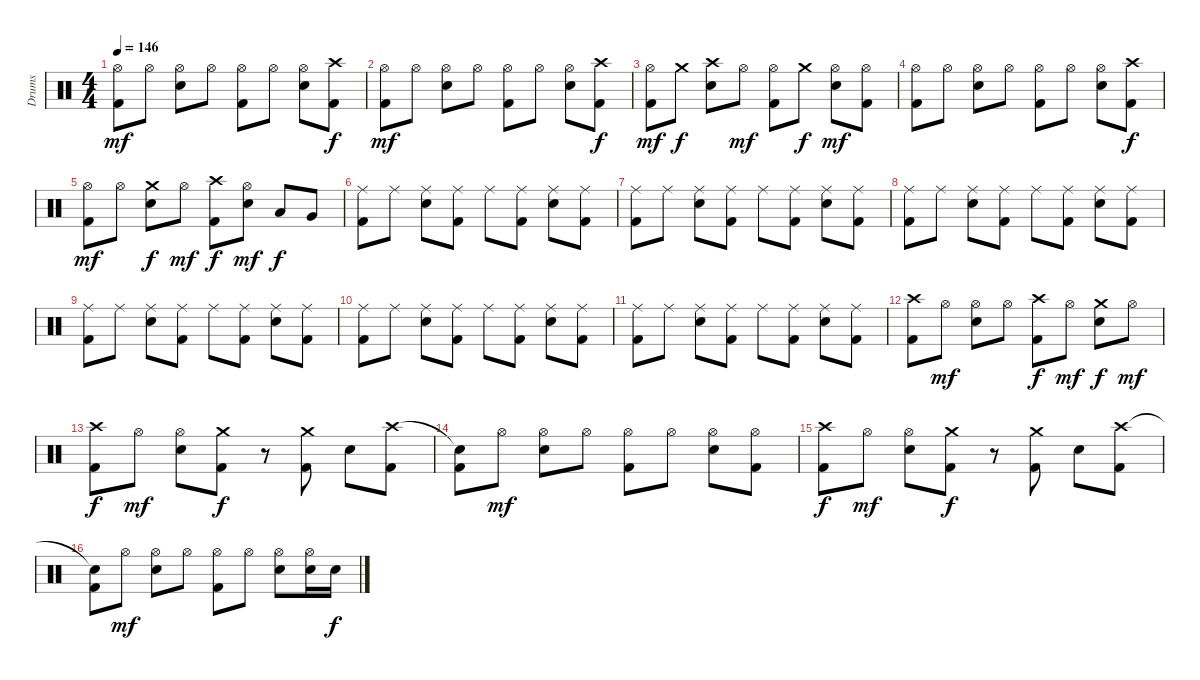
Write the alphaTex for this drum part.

\track ("Drums" "Drums") {instrument percussion}
\staff {score}
\articulation defaults
\ts (4 4)
\tempo 146
\clef neutral
\ks c
("Hi-Hat (open)" "Kick (hit) 2").8{dy mf} "Hi-Hat (open)".8 ("Hi-Hat (open)" "Electric Snare (hit)").8 "Hi-Hat (open)".8 ("Hi-Hat (open)" "Kick (hit) 2").8 "Hi-Hat (open)".8 ("Hi-Hat (open)" "Electric Snare (hit)").8 ("Crash high (hit)" "Kick (hit) 2").8{dy f} |
("Hi-Hat (open)" "Kick (hit) 2").8{dy mf} "Hi-Hat (open)".8 ("Hi-Hat (open)" "Electric Snare (hit)").8 "Hi-Hat (open)".8 ("Hi-Hat (open)" "Kick (hit) 2").8 "Hi-Hat (open)".8 ("Hi-Hat (open)" "Electric Snare (hit)").8 ("Crash high (hit)" "Kick (hit) 2").8{dy f} |
("Hi-Hat (open)" "Kick (hit) 2").8{dy mf} "Crash medium (hit)".8{dy f} ("Crash high (hit)" "Electric Snare (hit)").8 "Hi-Hat (open)".8{dy mf} ("Hi-Hat (open)" "Kick (hit) 2").8 "Crash medium (hit)".8{dy f} ("Hi-Hat (open)" "Electric Snare (hit)").8{dy mf} ("Hi-Hat (open)" "Kick (hit) 2").8 |
("Hi-Hat (open)" "Kick (hit) 2").8 "Hi-Hat (open)".8 ("Hi-Hat (open)" "Electric Snare (hit)").8 "Hi-Hat (open)".8 ("Hi-Hat (open)" "Kick (hit) 2").8 "Hi-Hat (open)".8 ("Hi-Hat (open)" "Electric Snare (hit)").8 ("Crash high (hit)" "Kick (hit) 2").8{dy f} |
("Hi-Hat (open)" "Kick (hit) 2").8{dy mf} "Hi-Hat (open)".8 ("Crash medium (hit)" "Electric Snare (hit)").8{dy f} "Hi-Hat (open)".8{dy mf} ("Crash high (hit)" "Kick (hit) 2").8{dy f} ("Hi-Hat (open)" "Electric Snare (hit)").8{dy mf} "Low Tom (hit)".8{dy f} "Very Low Tom (hit)".8 |
("Ride (middle)" "Kick (hit) 2").8 "Ride (middle)".8 ("Ride (middle)" "Electric Snare (hit)").8 ("Ride (middle)" "Kick (hit) 2").8 "Ride (middle)".8 ("Ride (middle)" "Kick (hit) 2").8 ("Ride (middle)" "Electric Snare (hit)").8 ("Ride (middle)" "Kick (hit) 2").8 |
("Ride (middle)" "Kick (hit) 2").8 "Ride (middle)".8 ("Ride (middle)" "Electric Snare (hit)").8 ("Ride (middle)" "Kick (hit) 2").8 "Ride (middle)".8 ("Ride (middle)" "Kick (hit) 2").8 ("Ride (middle)" "Electric Snare (hit)").8 ("Ride (middle)" "Kick (hit) 2").8 |
("Ride (middle)" "Kick (hit) 2").8 "Ride (middle)".8 ("Ride (middle)" "Electric Snare (hit)").8 ("Ride (middle)" "Kick (hit) 2").8 "Ride (middle)".8 ("Ride (middle)" "Kick (hit) 2").8 ("Ride (middle)" "Electric Snare (hit)").8 ("Ride (middle)" "Kick (hit) 2").8 |
("Ride (middle)" "Kick (hit) 2").8 "Ride (middle)".8 ("Ride (middle)" "Electric Snare (hit)").8 ("Ride (middle)" "Kick (hit) 2").8 "Ride (middle)".8 ("Ride (middle)" "Kick (hit) 2").8 ("Ride (middle)" "Electric Snare (hit)").8 ("Ride (middle)" "Kick (hit) 2").8 |
("Ride (middle)" "Kick (hit) 2").8 "Ride (middle)".8 ("Ride (middle)" "Electric Snare (hit)").8 ("Ride (middle)" "Kick (hit) 2").8 "Ride (middle)".8 ("Ride (middle)" "Kick (hit) 2").8 ("Ride (middle)" "Electric Snare (hit)").8 ("Ride (middle)" "Kick (hit) 2").8 |
("Ride (middle)" "Kick (hit) 2").8 "Ride (middle)".8 ("Ride (middle)" "Electric Snare (hit)").8 ("Ride (middle)" "Kick (hit) 2").8 "Ride (middle)".8 ("Ride (middle)" "Kick (hit) 2").8 ("Ride (middle)" "Electric Snare (hit)").8 ("Ride (middle)" "Kick (hit) 2").8 |
("Crash high (hit)" "Kick (hit) 2").8 "Hi-Hat (open)".8{dy mf} ("Hi-Hat (open)" "Electric Snare (hit)").8 "Hi-Hat (open)".8 ("Crash high (hit)" "Kick (hit) 2").8{dy f} "Hi-Hat (open)".8{dy mf} ("Crash medium (hit)" "Electric Snare (hit)").8{dy f} "Hi-Hat (open)".8{dy mf} |
("Crash high (hit)" "Kick (hit) 2").8{dy f} "Hi-Hat (open)".8{dy mf} ("Hi-Hat (open)" "Electric Snare (hit)").8 ("Crash medium (hit)" "Kick (hit) 2").8{dy f} r.8 ("Crash medium (hit)" "Kick (hit) 2").8 "Electric Snare (hit)".8 ("Crash high (hit)" "Kick (hit) 2").8 |
("Snare (hit)"{t} "Kick (hit) 2").8 "Hi-Hat (open)".8{dy mf} ("Hi-Hat (open)" "Electric Snare (hit)").8 "Hi-Hat (open)".8 ("Hi-Hat (open)" "Kick (hit) 2").8 "Hi-Hat (open)".8 ("Hi-Hat (open)" "Electric Snare (hit)").8 ("Hi-Hat (open)" "Kick (hit) 2").8 |
("Crash high (hit)" "Kick (hit) 2").8{dy f} "Hi-Hat (open)".8{dy mf} ("Hi-Hat (open)" "Electric Snare (hit)").8 ("Crash medium (hit)" "Kick (hit) 2").8{dy f} r.8 ("Crash medium (hit)" "Kick (hit) 2").8 "Electric Snare (hit)".8 ("Crash high (hit)" "Kick (hit) 2").8 |
("Snare (hit)"{t} "Kick (hit) 2").8 "Hi-Hat (open)".8{dy mf} ("Hi-Hat (open)" "Electric Snare (hit)").8 "Hi-Hat (open)".8 ("Hi-Hat (open)" "Kick (hit) 2").8 "Hi-Hat (open)".8 ("Hi-Hat (open)" "Electric Snare (hit)").8 ("Hi-Hat (open)" "Electric Snare (hit)").16 "Electric Snare (hit)".16{dy f}
